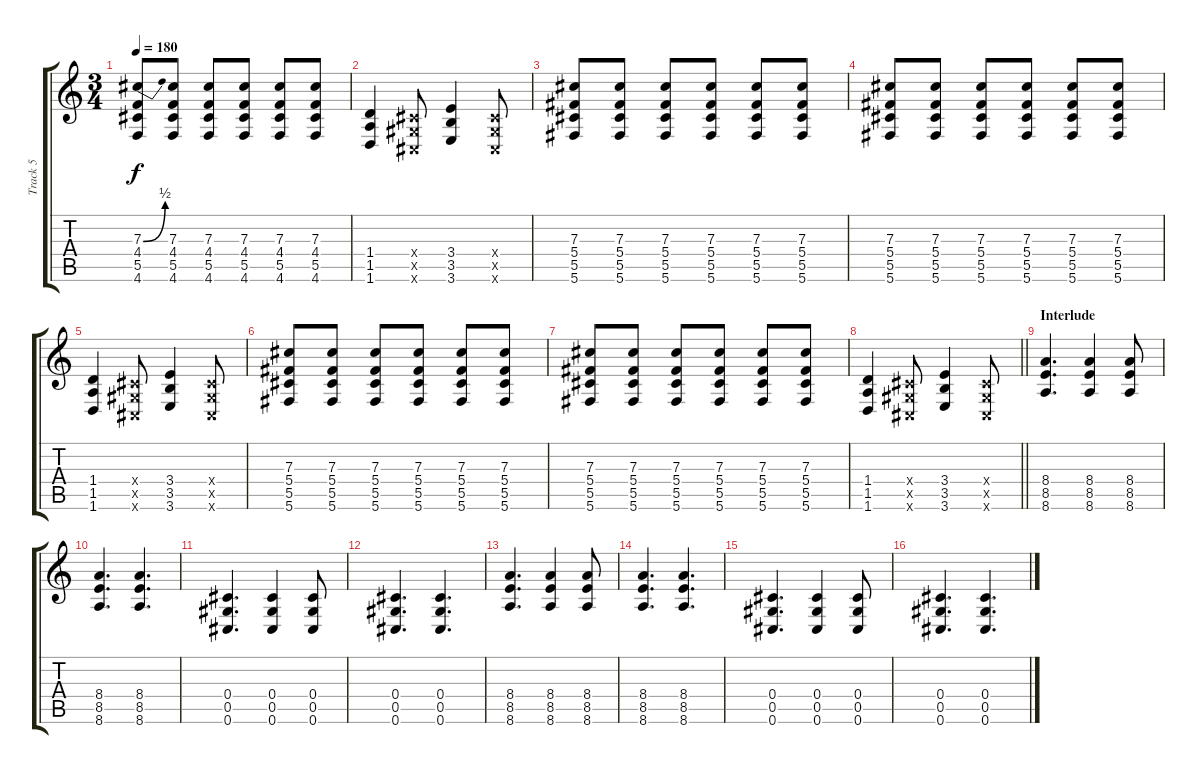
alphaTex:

\track ("Track 5" "Track 5") {instrument distortionguitar}
\staff {score tabs}
\tuning (Eb4 Bb3 Gb3 Db3 Ab2 Db2) {hide}
\ts (3 4)
\tempo 180
\clef g2
\ks c
(7.3{be (bend 0 0 60 2)} 4.4 5.5 4.6).8{dy f} (7.3 4.4 5.5 4.6).8 (7.3 4.4 5.5 4.6).8 (7.3 4.4 5.5 4.6).8 (7.3 4.4 5.5 4.6).8 (7.3 4.4 5.5 4.6).8 |
(1.4 1.5 1.6).4 (0.4{x} 0.5{x} 0.6{x}).8 (3.4 3.5 3.6).4 (0.4{x} 0.5{x} 0.6{x}).8 |
(7.3 5.4 5.5 5.6).8 (7.3 5.4 5.5 5.6).8 (7.3 5.4 5.5 5.6).8 (7.3 5.4 5.5 5.6).8 (7.3 5.4 5.5 5.6).8 (7.3 5.4 5.5 5.6).8 |
(7.3 5.4 5.5 5.6).8 (7.3 5.4 5.5 5.6).8 (7.3 5.4 5.5 5.6).8 (7.3 5.4 5.5 5.6).8 (7.3 5.4 5.5 5.6).8 (7.3 5.4 5.5 5.6).8 |
(1.4 1.5 1.6).4 (0.4{x} 0.5{x} 0.6{x}).8 (3.4 3.5 3.6).4 (0.4{x} 0.5{x} 0.6{x}).8 |
(7.3 5.4 5.5 5.6).8 (7.3 5.4 5.5 5.6).8 (7.3 5.4 5.5 5.6).8 (7.3 5.4 5.5 5.6).8 (7.3 5.4 5.5 5.6).8 (7.3 5.4 5.5 5.6).8 |
(7.3 5.4 5.5 5.6).8 (7.3 5.4 5.5 5.6).8 (7.3 5.4 5.5 5.6).8 (7.3 5.4 5.5 5.6).8 (7.3 5.4 5.5 5.6).8 (7.3 5.4 5.5 5.6).8 |
\barLineRight lightlight
(1.4 1.5 1.6).4 (0.4{x} 0.5{x} 0.6{x}).8 (3.4 3.5 3.6).4 (0.4{x} 0.5{x} 0.6{x}).8 |
\section ("" "Interlude")
(8.4 8.5 8.6).4{d} (8.4 8.5 8.6).4 (8.4 8.5 8.6).8 |
(8.4 8.5 8.6).4{d} (8.4 8.5 8.6).4{d} |
(0.4 0.5 0.6).4{d} (0.4 0.5 0.6).4 (0.4 0.5 0.6).8 |
(0.4 0.5 0.6).4{d} (0.4 0.5 0.6).4{d} |
(8.4 8.5 8.6).4{d} (8.4 8.5 8.6).4 (8.4 8.5 8.6).8 |
(8.4 8.5 8.6).4{d} (8.4 8.5 8.6).4{d} |
(0.4 0.5 0.6).4{d} (0.4 0.5 0.6).4 (0.4 0.5 0.6).8 |
(0.4 0.5 0.6).4{d} (0.4 0.5 0.6).4{d}
